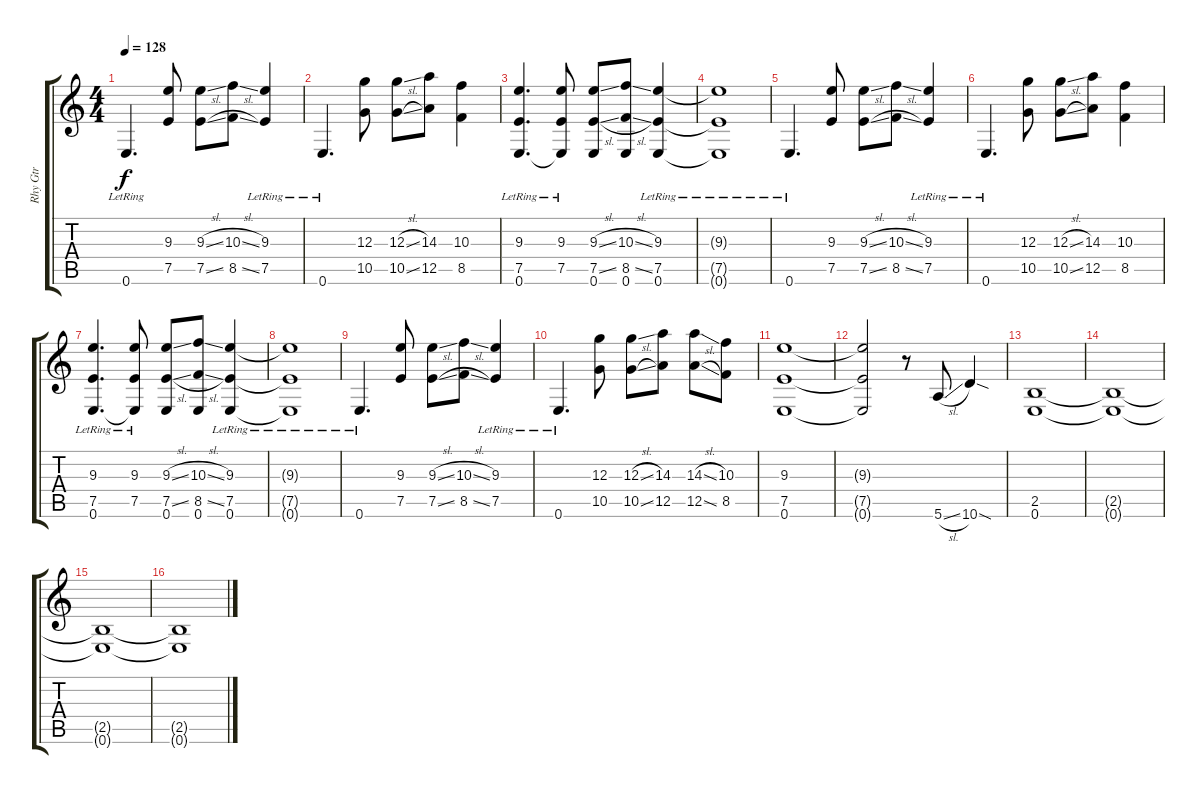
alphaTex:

\track ("Rhy Gtr" "Rhy Gtr") {instrument distortionguitar}
\staff {score tabs}
\tuning (E4 B3 G3 D3 A2 E2) {hide}
\ts (4 4)
\tempo 128
\clef g2
\ks c
0.6{lr}.4{d dy f instrument distortionguitar} (9.3 7.5).8 (9.3{sl} 7.5{sl}).8 (10.3{sl} 8.5{sl}).8 (9.3{lr} 7.5{lr}).4 |
0.6{lr}.4{d} (12.3 10.5).8 (12.3{sl} 10.5{sl}).8 (14.3 12.5).8 (10.3 8.5).4 |
(9.3 7.5 0.6{lr}).4{d} (9.3 7.5 0.6{lr t}).8 (9.3{sl} 7.5{sl} 0.6).8 (10.3{sl} 8.5{sl} 0.6).8 (9.3{lr} 7.5{lr} 0.6).4 |
(9.3{lr t} 7.5{lr t} 0.6{t}).1 |
0.6{lr}.4{d} (9.3 7.5).8 (9.3{sl} 7.5{sl}).8 (10.3{sl} 8.5{sl}).8 (9.3{lr} 7.5{lr}).4 |
0.6{lr}.4{d} (12.3 10.5).8 (12.3{sl} 10.5{sl}).8 (14.3 12.5).8 (10.3 8.5).4 |
(9.3 7.5 0.6{lr}).4{d} (9.3 7.5 0.6{lr t}).8 (9.3{sl} 7.5{sl} 0.6).8 (10.3{sl} 8.5{sl} 0.6).8 (9.3{lr} 7.5{lr} 0.6).4 |
(9.3{lr t} 7.5{lr t} 0.6{t}).1 |
0.6{lr}.4{d} (9.3 7.5).8 (9.3{sl} 7.5{sl}).8 (10.3{sl} 8.5{sl}).8 (9.3{lr} 7.5{lr}).4 |
0.6{lr}.4{d} (12.3 10.5).8 (12.3{sl} 10.5{sl}).8 (14.3 12.5).8 (14.3{sl} 12.5{sl}).8 (10.3 8.5).8 |
(9.3 7.5 0.6).1 |
(9.3{t} 7.5{t} 0.6{t}).2 r.8 5.6{sl}.8 10.6{sod}.4 |
(2.5 0.6).1 |
(2.5{t} 0.6{t}).1 |
(2.5{t} 0.6{t}).1 |
(2.5{t} 0.6{t}).1
